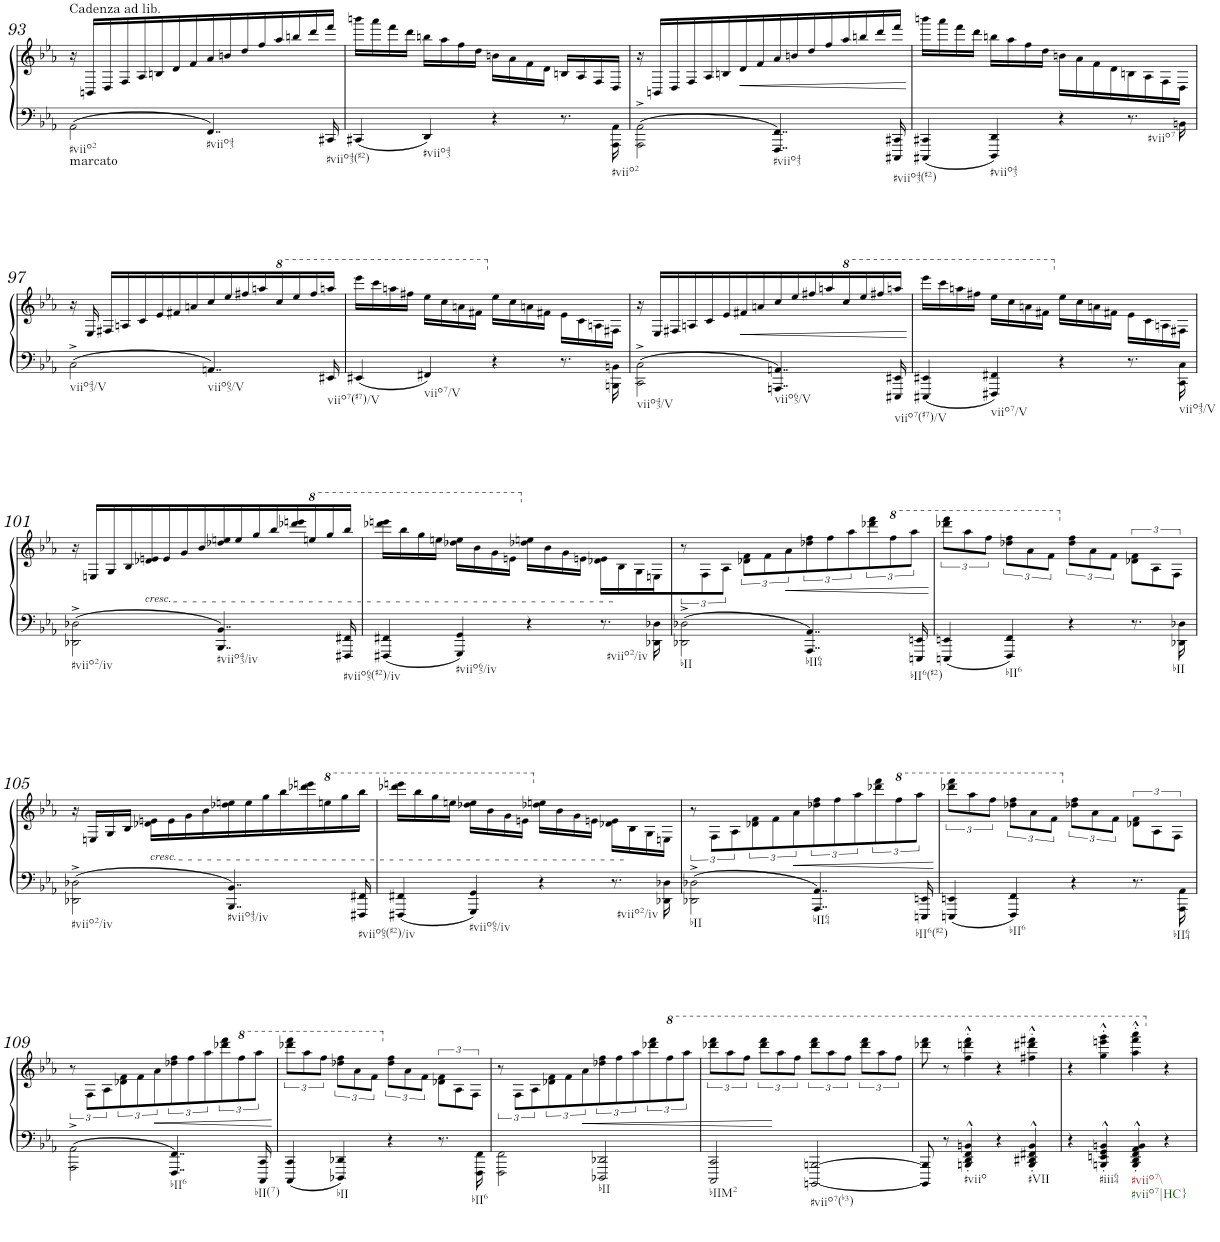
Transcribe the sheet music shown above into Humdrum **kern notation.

**kern	**kern	**dynam
*part1	*part1	*part1
*staff2	*staff1	*staff1/2
*I"Piano	*	*
*I'Pno.	*	*
!!LO:PB:g=z
*clefF4	*clefG2	*
*k[b-e-a-]	*k[b-e-a-]	*
*M2/2	*M2/2	*
*met(c|)	*met(c|)	*
=93	=93	=93
!	!LO:TX:a:t=Cadenza ad lib.	!
!LO:TX:b:t=marcato	!	!
!LO:TX:b:t=#viio2	!	!
2AA-\	16r	.
.	16BBn/LL	.
.	16D/	.
.	16F/	.
.	16A-/	.
.	16Bn/	.
.	16d/	.
.	16f/	.
!LO:TX:b:t=#viio43	!	!
4..FF/	16a-/	.
.	16bn/	.
.	16dd/	.
.	16ff/	.
.	16aa-/	.
.	16bbn/	.
.	16ddd/	.
!LO:TX:b:t=#viio43(#2)	!	!
16CC#X/	16fff/JJ	.
=94	=94	=94
4CC#X/	16bbbn\LL	.
.	16aaa-\	.
.	16fff\	.
.	16ddd\JJ	.
!LO:TX:b:t=#viio43	!	!
4DD/	16bbn\LL	.
.	16aa-\	.
.	16ff\	.
.	16dd\JJ	.
4r	16bn\LL	.
.	16a-\	.
.	16f\	.
.	16d\JJ	.
8.r	16Bn/LL	.
.	16A-/	.
.	16F/	.
!LO:TX:b:t=#viio2	!	!
16AAA-\ 16AA-\	16D/JJ	.
=95	=95	=95
2AAA-\^ 2AA-\^	16r	.
.	16BBn/LL	.
.	16D/	.
.	16F/	.
.	16A-/	.
.	16Bn/	.
!	!	!LO:HP:b
.	16d/	<
.	16f/	.
!LO:TX:b:t=#viio43	!	!
4..FFF/ 4..FF/	16a-/	.
.	16bn/	.
.	16dd/	.
.	16ff/	.
.	16aa-/	.
.	16bbn/	.
.	16ddd/	.
!LO:TX:b:t=#viio43(#2)	!	!
16CCC#X/ 16CC#X/	16fff/JJ	.
.	.	[
=96	=96	=96
4CCC#X/ 4CC#X/	16bbbn\LL	.
.	16aaa-\	.
.	16fff\	.
.	16ddd\JJ	.
!LO:TX:b:t=#viio43	!	!
4DDD/ 4DD/	16bbn\LL	.
.	16aa-\	.
.	16ff\	.
.	16dd\JJ	.
4r	16bn\LL	.
.	16a-\	.
.	16f\	.
.	16d\	.
8.r	16Bn\	.
.	16A-\	.
.	16F\	.
!LO:TX:b:t=#viio7	!	!
16BBn\	16D\JJ	.
!!LO:LB:g=z
=97	=97	=97
!LO:TX:b:t=viio43/V	!	!
2C^\	16r	.
.	16E-/	.
.	16F#X/LL	.
.	16An/	.
.	16c/	.
.	16e-/	.
.	16f#X/	.
.	16an/	.
!LO:TX:b:t=viio65/V	!	!
4..AAn/	16cc/	.
.	16ee-/	.
.	16ff#X/	.
.	16aan/	.
.	16ccc/	.
.	16eee-/	.
.	16fff#/	.
!LO:TX:b:t=viio7(#7)/V	!	!
16EE#X/	16aaan/JJ	.
=98	=98	=98
4EE#X/	16eeee-\LL	.
.	16cccc\	.
.	16aaan\	.
.	16fff#X\JJ	.
!LO:TX:b:t=viio7/V	!	!
4FF#X/	16eee-\LL	.
.	16ccc\	.
.	16aan\	.
.	16ff#X\JJ	.
4r	16ee-\LL	.
.	16cc\	.
.	16an\	.
.	16f#X\JJ	.
8.r	16e-\LL	.
.	16c\	.
.	16An\	.
16BBBn\ 16BBn\	16F#X\JJ	.
=99	=99	=99
!LO:TX:b:t=viio43/V	!	!
2CC\^ 2C\^	16r	.
.	16E-/LL	.
.	16F#X/	.
.	16An/	.
.	16c/	.
.	16e-/	.
!	!	!LO:HP:b
.	16f#X/	<
.	16an/	.
!LO:TX:b:t=viio65/V	!	!
4..AAAn/ 4..AAn/	16cc/	.
.	16ee-/	.
.	16ff#X/	.
.	16aan/	.
.	16ccc/	.
.	16eee-/	.
.	16fff#X/	.
!LO:TX:b:t=viio7(#7)/V	!	!
16EEE#X/ 16EE#X/	16aaan/JJ	.
.	.	[
=100	=100	=100
4EEE#X/ 4EE#X/	16eeee-\LL	.
.	16cccc\	.
.	16aaan\	.
.	16fff#X\JJ	.
!LO:TX:b:t=viio7/V	!	!
4FFF#X/ 4FF#X/	16eee-\LL	.
.	16ccc\	.
.	16aan\	.
.	16ff#X\JJ	.
4r	16ee-\LL	.
.	16cc\	.
.	16an\	.
.	16f#X\JJ	.
8.r	16e-\LL	.
.	16c\	.
.	16An\	.
!LO:TX:b:t=viio43/V	!	!
16CC\ 16C\	16F#X\JJ	.
!!LO:LB:g=z
=101	=101	=101
!LO:TX:b:t=#viio2/iv	!	!
2DD-X\^ 2D-X\^	16r	.
.	16En/LL	.
.	16G/	.
.	16B-/	.
!	!LO:TX:b:i:t=cresc.	!
.	16d-X/ 16en/	.
.	16e/	.
.	16g/	.
.	16b-/	.
!LO:TX:b:t=#viio43/iv	!	!
4..BBB-/ 4..BB-/	16dd-X/ 16een/	.
.	16ee/	.
.	16gg/	.
.	16bb-/	.
.	16ddd-X/ 16eeen/	.
.	16eeen/	.
.	16ggg/	.
!LO:TX:b:t=#viio65(#2)/iv	!	!
16FFF#X/ 16FF#X/	16bbb-/JJ	.
=102	=102	=102
4FFF#X/ 4FF#X/	16dddd-X\ 16eeeen\LL	.
.	16bbb-\	.
.	16ggg\	.
.	16eeen\JJ	.
!LO:TX:b:t=#viio65/iv	!	!
4GGG/ 4GG/	16ddd-X\ 16eee\LL	.
.	16bb-\	.
.	16gg\	.
.	16een\JJ	.
4r	16dd-X\ 16een\LL	.
.	16b-\	.
.	16g\	.
.	16en\JJ	.
8.r	16d-X\ 16e\LL	.
.	16B-\	.
.	16G\	.
!LO:TX:b:t=#viio2/iv	!	!
16DD-X\ 16D-X\	16En\J	.
=103	=103	=103
!LO:TX:b:t=bII	!	!
2DD-X\^ 2D-X\^	12r	.
.	12F\	.
.	12A-\J	.
.	12d-X\ 12f\L	.
.	12f\	.
!	!	!LO:HP:b
.	12a-\	<
!LO:TX:b:t=bII64	!	!
!LO:TX:b:t=bII6(#2)	!	!
4..AAA-/ 4..AA-/	12dd-X\ 12ff\	.
.	12ff\	.
.	12aa-\	.
.	12ddd-X\ 12fff\	.
.	12fff\	.
.	12aaa-\J	.
16EEEn/ 16EEn/	.	.
.	.	[
=104	=104	=104
4EEEn/ 4EEn/	12dddd-X\ 12ffff\L	.
.	12aaa-\	.
.	12fff\J	.
!LO:TX:b:t=bII6	!	!
4FFF/ 4FF/	12ddd-X\ 12fff\L	.
.	12aa-\	.
.	12ff\J	.
4r	12dd-\ 12ff\L	.
.	12a-\	.
.	12f\J	.
!LO:TX:b:t=bII	!	!
8.r	12d-X\ 12f\L	.
.	12A-\	.
.	12F\J	.
16DD-X\ 16D-X\	.	.
!!LO:LB:g=z
=105	=105	=105
!LO:TX:b:t=#viio2/iv	!	!
2DD-X\^ 2D-X\^	16r	.
.	16En/LL	.
.	16G/	.
.	16B-/JJ	.
!	!LO:TX:b:i:t=cresc.	!
.	16d-X\ 16en\LL	.
.	16e\	.
.	16g\	.
.	16b-\	.
!LO:TX:b:t=#viio43/iv	!	!
4..BBB-/ 4..BB-/	16dd-X\ 16een\	.
.	16ee\	.
.	16gg\	.
.	16bb-\	.
.	16ddd-X\ 16eeen\	.
.	16eeen\	.
.	16ggg\	.
!LO:TX:b:t=#viio65(#2)/iv	!	!
16FFF#X/ 16FF#X/	16bbb-\JJ	.
=106	=106	=106
4FFF#X/ 4FF#X/	16dddd-X\ 16eeeen\LL	.
.	16bbb-\	.
.	16ggg\	.
.	16eeen\JJ	.
!LO:TX:b:t=#viio65/iv	!	!
4GGG/ 4GG/	16ddd-X\ 16eee\LL	.
.	16bb-\	.
.	16gg\	.
.	16een\JJ	.
4r	16dd-X\ 16een\LL	.
.	16b-\	.
.	16g\	.
.	16en\JJ	.
8.r	16d-X\ 16e\LL	.
.	16B-\	.
.	16G\	.
!LO:TX:b:t=#viio2/iv	!	!
16DD-X\ 16D-X\	16En\JJ	.
=107	=107	=107
!LO:TX:b:t=bII	!	!
2DD-X\^ 2D-X\^	12r	.
.	12F\L	.
.	12A-\	.
.	12d-X\ 12f\	.
.	12f\	.
!	!	!LO:HP:b
.	12a-\	<
!LO:TX:b:t=bII64	!	!
!LO:TX:b:t=bII6(#2)	!	!
4..AAA-/ 4..AA-/	12dd-X\ 12ff\	.
.	12ff\	.
.	12aa-\	.
.	12ddd-X\ 12fff\	.
.	12fff\	.
.	12aaa-\J	.
16EEEn/ 16EEn/	.	.
.	.	[
=108	=108	=108
4EEEn/ 4EEn/	12dddd-X\ 12ffff\L	.
.	12aaa-\	.
.	12fff\J	.
!LO:TX:b:t=bII6	!	!
4FFF/ 4FF/	12ddd-X\ 12fff\L	.
.	12aa-\	.
.	12ff\J	.
4r	12dd-X\ 12ff\L	.
.	12a-\	.
.	12f\J	.
!LO:TX:b:t=bII64	!	!
8.r	12d-X\ 12f\L	.
.	12A-\	.
.	12F\J	.
16AAA-\ 16AA-\	.	.
!!LO:LB:g=z
=109	=109	=109
2AAA-\^ 2AA-\^	12r	.
.	12F\L	.
.	12A-\	.
.	12d-X\ 12f\	.
.	12f\	.
!	!	!LO:HP:b
.	12a-\	<
!LO:TX:b:t=bII6	!	!
!LO:TX:b:t=bII(7)	!	!
4..FFF/ 4..FF/	12dd-X\ 12ff\	.
.	12ff\	.
.	12aa-\	.
.	12ddd-X\ 12fff\	.
.	12fff\	.
.	12aaa-\J	.
16CCC/ 16CC/	.	.
.	.	[
=110	=110	=110
4CCC/ 4CC/	12dddd-X\ 12ffff\L	.
.	12aaa-\	.
.	12fff\J	.
!LO:TX:b:t=bII	!	!
4DDD-X/ 4DD-X/	12ddd-X\ 12fff\L	.
.	12aa-\	.
.	12ff\J	.
4r	12dd-\ 12ff\L	.
.	12a-\	.
.	12f\J	.
!LO:TX:b:t=bII6	!	!
8.r	12d-X\ 12f\L	.
.	12A-\	.
.	12F\J	.
16FFF\ 16FF\	.	.
=111	=111	=111
2FFF\ 2FF\	12r	.
.	12F\L	.
.	12A-\	.
.	12d-X\ 12f\	.
.	12f\	.
!	!	!LO:HP:b
.	12a-\	<
!LO:TX:b:t=bII	!	!
2DDD-X/ 2DD-X/	12dd-X\ 12ff\	.
.	12ff\	.
.	12aa-\	.
.	12ddd-X\ 12fff\	.
.	12fff\	.
.	12aaa-\J	.
=112	=112	=112
!LO:TX:b:t=bIIM2	!	!
2CCC/ 2CC/	12dddd-X\ 12ffff\L	.
.	12aaa-\	.
.	12fff\J	.
.	12dddd-\ 12ffff\L	.
.	12aaa-\	[
.	12fff\J	.
!LO:TX:b:t=#viio7(b3)	!	!
[2BBBBn/ [2BBBn/	12dddd-\ 12ffff\L	.
.	12aaa-\	.
.	12fff\J	.
.	12dddd-\ 12ffff\L	.
.	12aaa-\	.
.	12fff\J	.
=113	=113	=113
8BBBB/] 8BBB/]	8dddd-X\ 8ffff\	.
8r	8r	.
!LO:TX:b:t=#viio	!	!
4BBBn/'^^ 4DD/'^^ 4FF/'^^ 4BBn/'^^	4fff\'^^ 4ddddn\'^^ 4ffff\'^^	.
4r	4r	.
!LO:TX:b:t=#VII	!	!
4BBB/'^^ 4DD#X/'^^ 4FF#X/'^^ 4BB/'^^	4fff#X\'^^ 4dddd#X\'^^ 4ffff#X\'^^	.
=114	=114	=114
4r	4r	.
!LO:TX:b:t=#iii64	!	!
4BBBn/'^^ 4EEn/'^^ 4GG/'^^ 4BBn/'^^	4ggg\'^^ 4eeeen\'^^ 4gggg\'^^	.
!LO:TX:b:t=#viio7\\	!	!
!LO:TX:b:t=#viio7|HC}	!	!
4BBB/'^^ 4DD/'^^ 4FF/'^^ 4AA-/'^^ 4BB/'^^	4aaa-\'^^ 4ffff\'^^ 4aaaa-\'^^	.
4r	4r	.
=	=	=
*-	*-	*-
